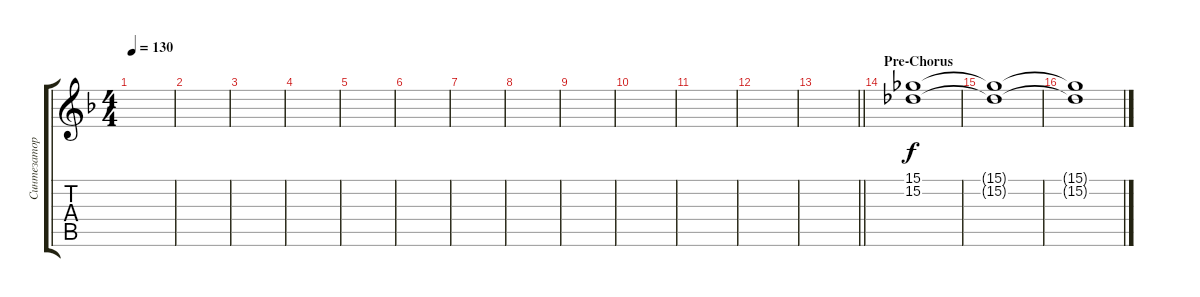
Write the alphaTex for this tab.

\track ("Синтезатор" "Синтезатор") {instrument stringensemble1}
\staff {score tabs}
\tuning (Eb4 Bb3 Gb3 Db3 Ab2 Eb2) {hide}
\ts (4 4)
\tempo 130
\clef g2
\ks dminor
|
|
|
|
|
|
|
|
|
|
|
|
\barLineRight lightlight
|
\section ("" "Pre-Chorus")
(15.1 15.2).1 |
(15.1{t} 15.2{t}).1 |
(15.1{t} 15.2{t}).1
